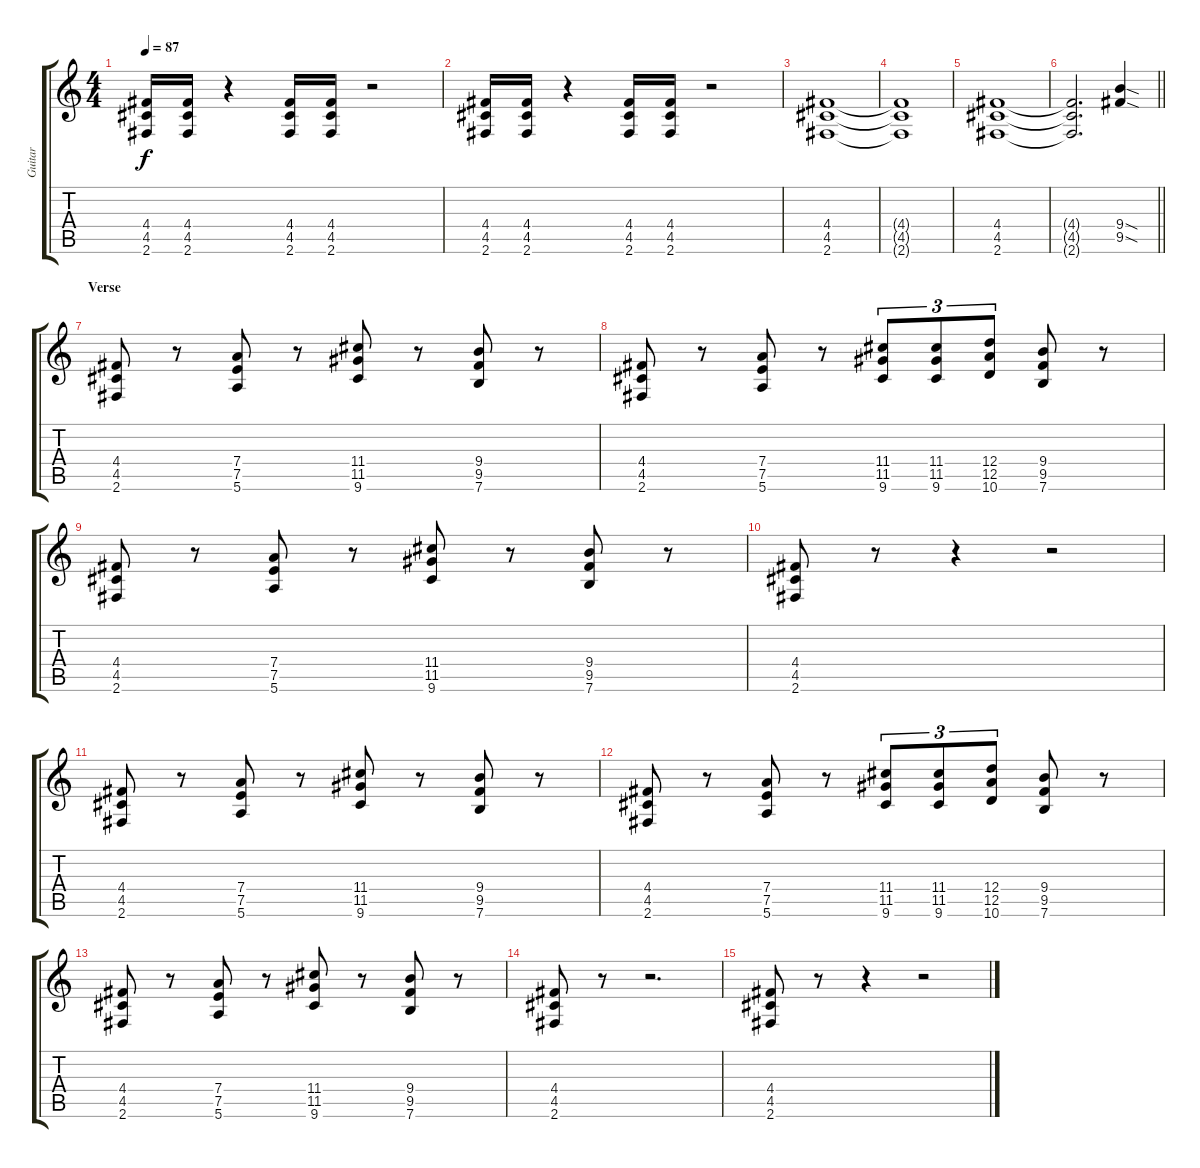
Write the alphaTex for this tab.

\track ("Guitar" "Guitar") {instrument overdrivenguitar}
\staff {score tabs}
\tuning (E4 B3 G3 D3 A2 E2) {hide}
\ts (4 4)
\tempo 87
\clef g2
\ks c
(4.4 4.5 2.6).16{dy f} (4.4 4.5 2.6).16 r.4 (4.4 4.5 2.6).16 (4.4 4.5 2.6).16 r.2 |
(4.4 4.5 2.6).16 (4.4 4.5 2.6).16 r.4 (4.4 4.5 2.6).16 (4.4 4.5 2.6).16 r.2 |
(4.4 4.5 2.6).1 |
(4.4{t} 4.5{t} 2.6{t}).1 |
(4.4 4.5 2.6).1 |
\barLineRight lightlight
(4.4{t} 4.5{t} 2.6{t}).2{d} (9.4{sod} 9.5{sod}).4 |
\section ("" "Verse")
(4.4 4.5 2.6).8 r.8 (7.4 7.5 5.6).8 r.8 (11.4 11.5 9.6).8 r.8 (9.4 9.5 7.6).8 r.8 |
(4.4 4.5 2.6).8 r.8 (7.4 7.5 5.6).8 r.8 (11.4 11.5 9.6).8{tu (3 2)} (11.4 11.5 9.6).8{tu (3 2)} (12.4 12.5 10.6).8{tu (3 2)} (9.4 9.5 7.6).8 r.8 |
(4.4 4.5 2.6).8 r.8 (7.4 7.5 5.6).8 r.8 (11.4 11.5 9.6).8 r.8 (9.4 9.5 7.6).8 r.8 |
(4.4 4.5 2.6).8 r.8 r.4 r.2 |
(4.4 4.5 2.6).8 r.8 (7.4 7.5 5.6).8 r.8 (11.4 11.5 9.6).8 r.8 (9.4 9.5 7.6).8 r.8 |
(4.4 4.5 2.6).8 r.8 (7.4 7.5 5.6).8 r.8 (11.4 11.5 9.6).8{tu (3 2)} (11.4 11.5 9.6).8{tu (3 2)} (12.4 12.5 10.6).8{tu (3 2)} (9.4 9.5 7.6).8 r.8 |
(4.4 4.5 2.6).8 r.8 (7.4 7.5 5.6).8 r.8 (11.4 11.5 9.6).8 r.8 (9.4 9.5 7.6).8 r.8 |
(4.4 4.5 2.6).8 r.8 r.2{d} |
(4.4 4.5 2.6).8 r.8 r.4 r.2
